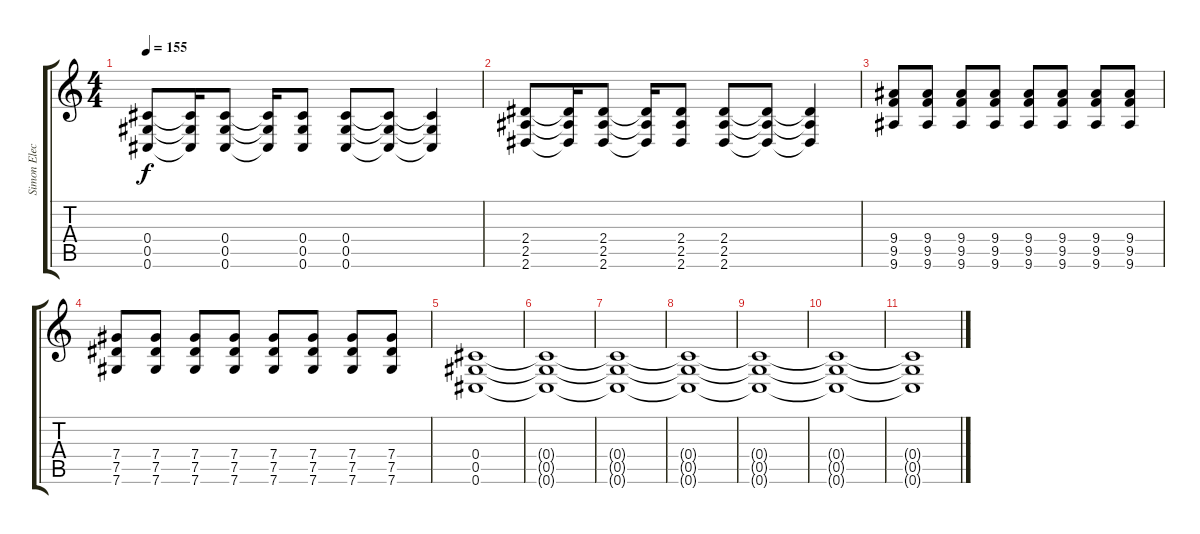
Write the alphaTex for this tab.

\track ("Simon Electric" "Simon Elec") {instrument distortionguitar}
\staff {score tabs}
\tuning (Eb4 Bb3 Gb3 Db3 Ab2 Db2) {hide}
\ts (4 4)
\tempo 155
\clef g2
\ks c
(0.4 0.5 0.6).8{dy f} (0.4{t} 0.5{t} 0.6{t}).16 (0.4 0.5 0.6).8 (0.4{t} 0.5{t} 0.6{t}).16 (0.4 0.5 0.6).8 (0.4 0.5 0.6).8 (0.4{t} 0.5{t} 0.6{t}).8 (0.4{t} 0.5{t} 0.6{t}).4 |
(2.4 2.5 2.6).8 (2.4{t} 2.5{t} 2.6{t}).16 (2.4 2.5 2.6).8 (2.4{t} 2.5{t} 2.6{t}).16 (2.4 2.5 2.6).8 (2.4 2.5 2.6).8 (2.4{t} 2.5{t} 2.6{t}).8 (2.4{t} 2.5{t} 2.6{t}).4 |
(9.4 9.5 9.6).8 (9.4 9.5 9.6).8 (9.4 9.5 9.6).8 (9.4 9.5 9.6).8 (9.4 9.5 9.6).8 (9.4 9.5 9.6).8 (9.4 9.5 9.6).8 (9.4 9.5 9.6).8 |
(7.4 7.5 7.6).8 (7.4 7.5 7.6).8 (7.4 7.5 7.6).8 (7.4 7.5 7.6).8 (7.4 7.5 7.6).8 (7.4 7.5 7.6).8 (7.4 7.5 7.6).8 (7.4 7.5 7.6).8 |
(0.4 0.5 0.6).1 |
(0.4{t} 0.5{t} 0.6{t}).1 |
(0.4{t} 0.5{t} 0.6{t}).1 |
(0.4{t} 0.5{t} 0.6{t}).1 |
(0.4{t} 0.5{t} 0.6{t}).1 |
(0.4{t} 0.5{t} 0.6{t}).1 |
(0.4{t} 0.5{t} 0.6{t}).1
